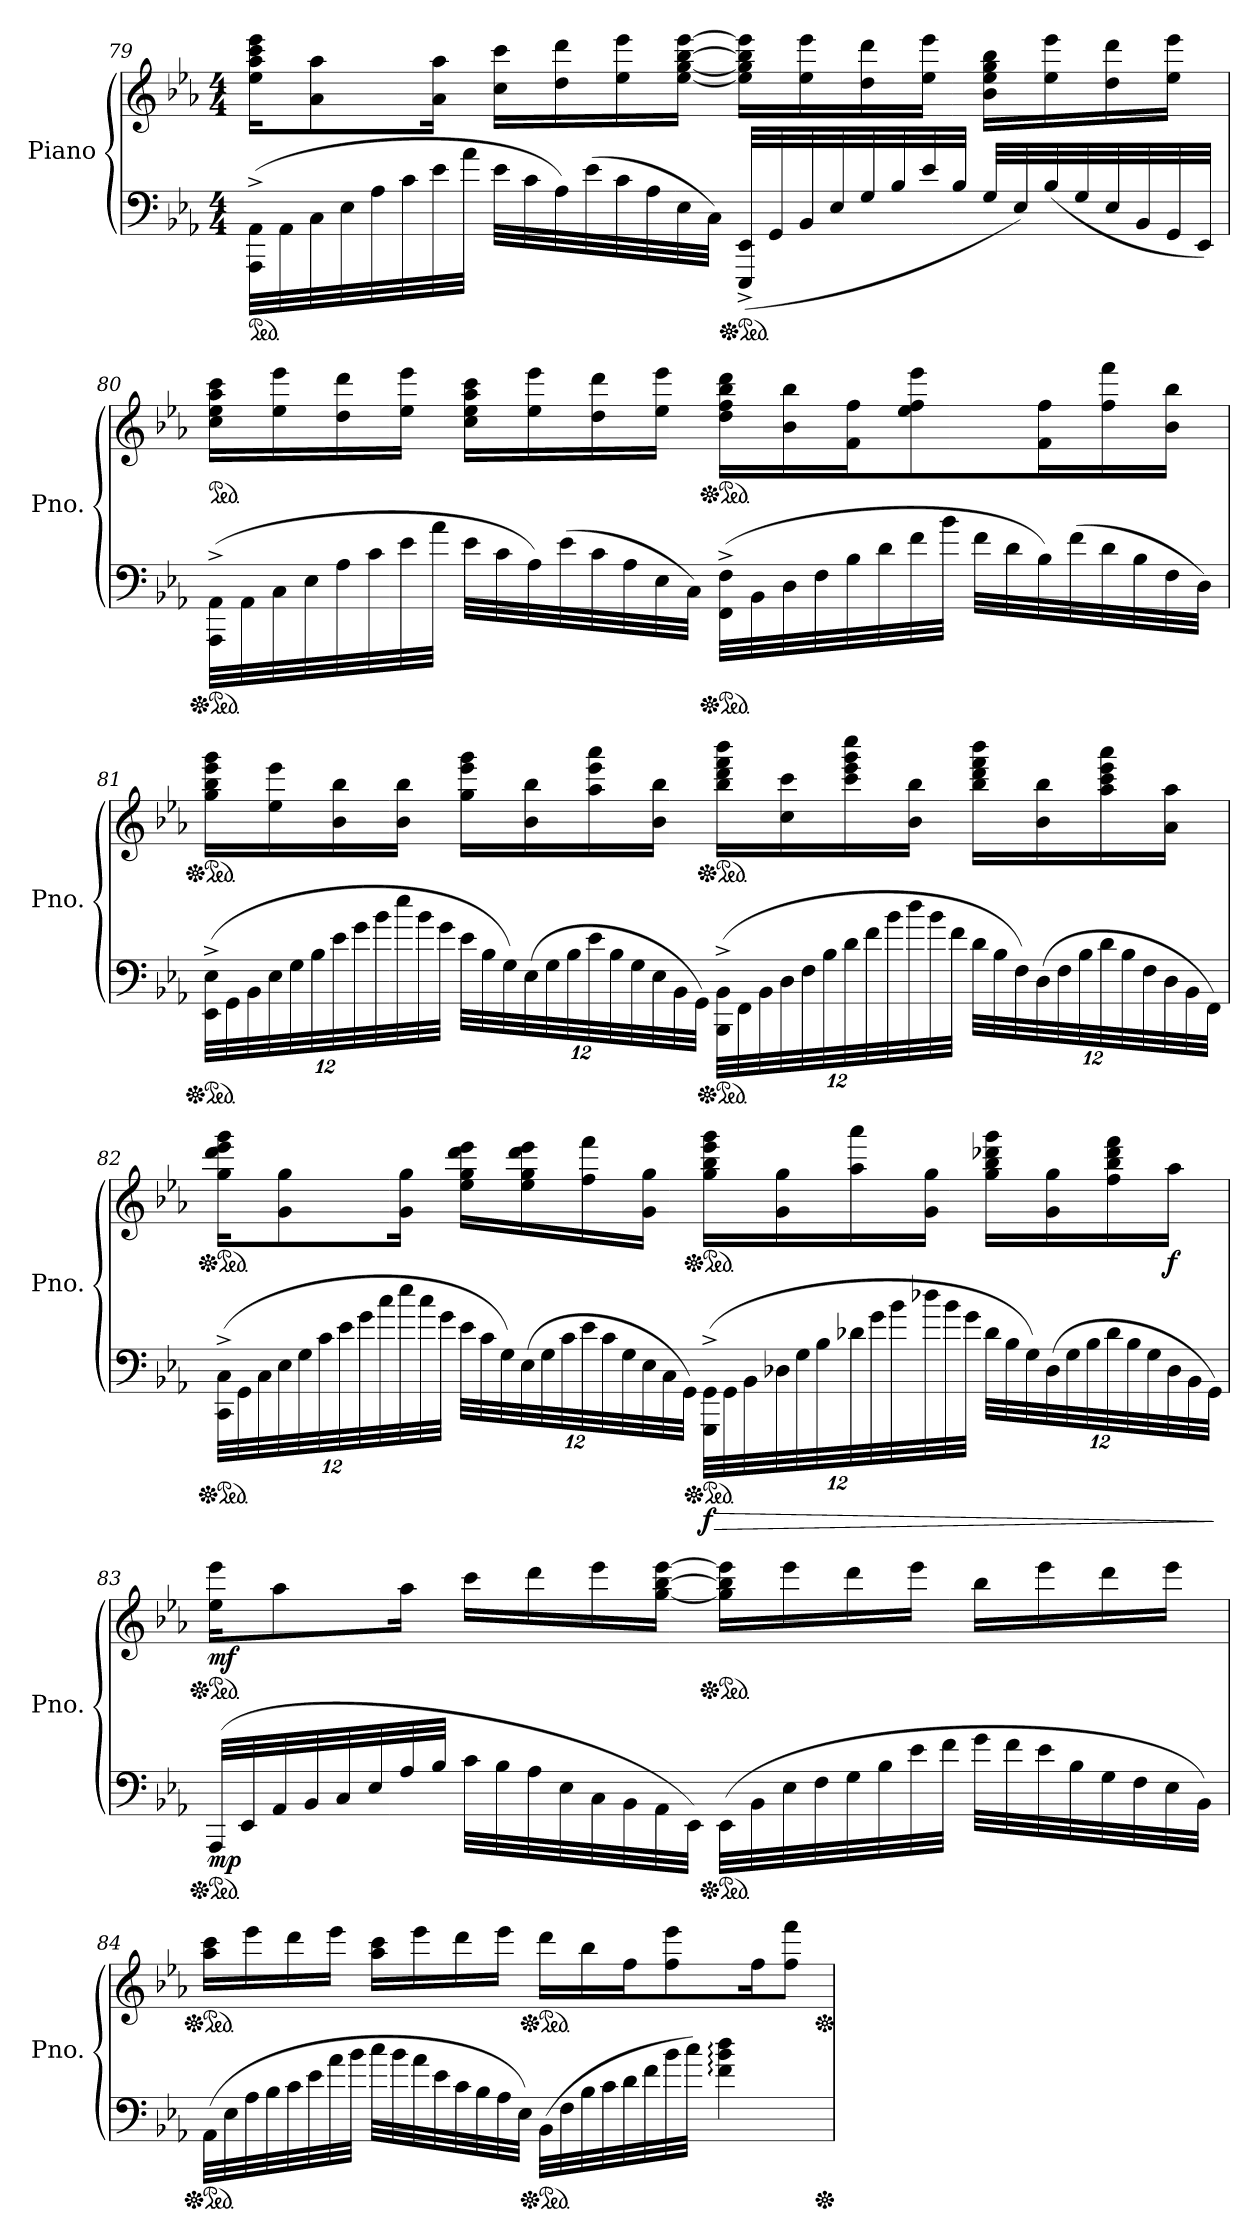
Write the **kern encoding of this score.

**kern	**dynam	**kern	**dynam
*part2	*part2	*part1	*part1
*staff2	*staff2	*staff1	*staff1
*I"Piano	*	*I"Piano	*
*I'Pno.	*	*I'Pno.	*
!!LO:LB:g=z
*clefF4	*	*clefG2	*
*k[b-e-a-]	*	*k[b-e-a-]	*
*M4/4	*	*M4/4	*
*ped	*	*	*
=79	=79	=79	=79
(>32AAA-\^ 32AA-\^LLL	.	16ee-\ 16aa-\ 16ccc\ 16eee-\KL	.
32AA-\	.	.	.
32C\	.	8a-\ 8aa-\	.
32E-\	.	.	.
32A-\	.	.	.
32c\	.	.	.
32e-\	.	16a-\ 16aa-\Jk	.
32a-\JJJ	.	.	.
32e-\LLL	.	16cc\ 16ccc\LL	.
32c\	.	.	.
32A-\)	.	16dd\ 16ddd\	.
(>32e-\	.	.	.
32c\	.	16ee-\ 16eee-\	.
32A-\	.	.	.
32E-\	.	[16ee-\ [16gg\ [16bb-\ [16eee-\JJ	.
32C\JJJ)	.	.	.
*Xped	*	*	*
*ped	*	*	*
(<32EEE-/^ 32EE-/^LLL	.	16ee-\] 16gg\] 16bb-\] 16eee-\]LL	.
32GG/	.	.	.
32BB-/	.	16ee-\ 16eee-\	.
32E-/	.	.	.
32G/	.	16dd\ 16ddd\	.
32B-/	.	.	.
32e-/	.	16ee-\ 16eee-\JJ	.
32B-/JJJ	.	.	.
32G/LLL	.	16b-\ 16ee-\ 16gg\ 16bb-\LL	.
32E-/)	.	.	.
(<32B-/	.	16ee-\ 16eee-\	.
32G/	.	.	.
32E-/	.	16dd\ 16ddd\	.
32BB-/	.	.	.
32GG/	.	16ee-\ 16eee-\JJ	.
32EE-/JJJ)	.	.	.
!!LO:PB:g=z
=80	=80	=80	=80
*Xped	*	*	*
*ped	*	*	*
*	*	*ped	*
(>32AAA-\^ 32AA-\^LLL	.	16cc\ 16ee-\ 16aa-\ 16ccc\LL	.
32AA-\	.	.	.
32C\	.	16ee-\ 16eee-\	.
32E-\	.	.	.
32A-\	.	16dd\ 16ddd\	.
32c\	.	.	.
32e-\	.	16ee-\ 16eee-\JJ	.
32a-\JJJ	.	.	.
32e-\LLL	.	16cc\ 16ee-\ 16aa-\ 16ccc\LL	.
32c\	.	.	.
32A-\)	.	16ee-\ 16eee-\	.
(>32e-\	.	.	.
32c\	.	16dd\ 16ddd\	.
32A-\	.	.	.
32E-\	.	16ee-\ 16eee-\JJ	.
32C\JJJ)	.	.	.
*Xped	*	*	*
*ped	*	*	*
*	*	*Xped	*
*	*	*ped	*
(>32FF\^ 32F\^LLL	.	16dd\ 16ff\ 16bb-\ 16ddd\LL	.
32BB-\	.	.	.
32D\	.	16b-\ 16bb-\	.
32F\	.	.	.
32B-\	.	16f\ 16ff\J	.
32d\	.	.	.
32f\	.	8ee-\ 8ff\ 8eee-\	.
32b-\JJJ	.	.	.
32f\LLL	.	.	.
32d\	.	.	.
32B-\)	.	16f\ 16ff\L	.
(>32f\	.	.	.
32d\	.	16ff\ 16fff\	.
32B-\	.	.	.
32F\	.	16b-\ 16bb-\JJ	.
32D\JJJ)	.	.	.
!!LO:LB:g=z
=81	=81	=81	=81
*Xped	*	*	*
*ped	*	*	*
*Xbrackettup	*	*	*
*	*	*Xped	*
*	*	*ped	*
*	*	*MM60	*
*	*	*^	*
*	*	*	*^	*
*	*	*	*	*^	*
*	*	*	*	*	*^	*
*	*	*	*	*	*	*^	*
*	*	*	*	*	*	*	*^	*
(>48EE-\^ 48E-\^LLL	.	16gg\ 16bb-\ 16eee-\ 16ggg\LL	24ryy	12ryy	3ryy	3ryy	3ryy	3..ryy	.
48GG\	.	.	.	.	.	.	.	.	.
*	*	*MM66	*	*	*	*	*	*	*
48BB-\	.	.	3%2ryy	.	.	.	.	.	.
48E-\	.	16ee-\ 16eee-\	.	.	.	.	.	.	.
*	*	*MM72	*	*	*	*	*	*	*
48G\	.	.	.	3%2ryy	.	.	.	.	.
48B-\	.	.	.	.	.	.	.	.	.
48e-\	.	16b-\ 16bb-\	.	.	.	.	.	.	.
48g\	.	.	.	.	.	.	.	.	.
48b-\	.	.	.	.	.	.	.	.	.
48ee-\	.	16b-\ 16bb-\JJ	.	.	.	.	.	.	.
48b-\	.	.	.	.	.	.	.	.	.
48g\JJJ	.	.	.	.	.	.	.	.	.
48e-\LLL	.	16gg\ 16eee-\ 16ggg\LL	.	.	.	.	.	.	.
48B-\	.	.	.	.	.	.	.	.	.
48G\)	.	.	.	.	.	.	.	.	.
(>48E-\	.	16b-\ 16bb-\	.	.	.	.	.	.	.
48G\	.	.	.	.	12ryy	12.ryy	6ryy	.	.
48B-\	.	.	.	.	.	.	.	.	.
48e-\	.	16aa-\ 16eee-\ 16aaa-\	.	.	.	.	.	.	.
48B-\	.	.	.	.	.	.	.	.	.
*	*	*MM68	*	*	*	*	*	*	*
48G\	.	.	.	.	3..ryy	.	.	.	.
48E-\	.	16b-\ 16bb-\JJ	.	.	.	.	.	.	.
*	*	*MM64	*	*	*	*	*	*	*
48BB-\	.	.	.	.	.	3ryy	.	.	.
48GG\JJJ)	.	.	.	.	.	.	.	.	.
*Xped	*	*	*	*	*	*	*	*	*
*ped	*	*	*	*	*	*	*	*	*
*	*	*Xped	*	*	*	*	*	*	*
*	*	*ped	*	*	*	*	*	*	*
*	*	*MM60	*	*	*	*	*	*	*
(>48BBB-\^ 48BB-\^LLL	.	16bb-\ 16ddd\ 16fff\ 16bbb-\LL	.	.	.	.	24ryy	.	.
48FF\	.	.	.	.	.	.	.	.	.
*	*	*MM66	*	*	*	*	*	*	*
48BB-\	.	.	.	.	.	.	3ryy	.	.
48D\	.	16cc\ 16ccc\	.	.	.	.	.	.	.
*	*	*MM72	*	*	*	*	*	*	*
48F\	.	.	.	.	.	.	.	3ryy	.
48B-\	.	.	.	.	.	.	.	.	.
48d\	.	16ccc\ 16eee-\ 16ggg\ 16cccc\	.	.	.	.	.	.	.
48f\	.	.	.	.	.	.	.	.	.
48b-\	.	.	.	.	.	.	.	.	.
48dd\	.	16b-\ 16bb-\JJ	.	.	.	.	.	.	.
48b-\	.	.	6..ryy	.	.	.	.	.	.
48f\JJJ	.	.	.	.	.	.	.	.	.
48d\LLL	.	16bb-\ 16ddd\ 16fff\ 16bbb-\LL	.	6.ryy	.	.	.	.	.
48B-\	.	.	.	.	.	.	.	.	.
48F\)	.	.	.	.	.	6ryy	.	.	.
(>48D\	.	16b-\ 16bb-\	.	.	.	.	.	.	.
48F\	.	.	.	.	.	.	.	.	.
48B-\	.	.	.	.	.	.	.	.	.
48d\	.	16aa-\ 16ccc\ 16eee-\ 16aaa-\	.	.	.	.	12.ryy	.	.
48B-\	.	.	.	.	.	.	.	.	.
*	*	*MM68	*	*	*	*	*	*	*
48F\	.	.	.	.	.	.	.	12ryy	.
48D\	.	16a-\ 16aa-\JJ	.	.	.	.	.	.	.
*	*	*MM64	*	*	*	*	*	*	*
48BB-\	.	.	.	.	.	24ryy	.	.	.
48FF\JJJ)	.	.	.	.	.	.	.	.	.
!!LO:LB:g=z	!!	!!	!!	!!	!!	!!
=82	=82	=82	=82	=82	=82	=82	=82	=82	=82
*Xped	*	*	*	*	*	*	*	*	*
*ped	*	*	*	*	*	*	*	*	*
*	*	*Xped	*	*	*	*	*	*	*
*	*	*ped	*	*	*	*	*	*	*
*	*	*MM60	*	*	*	*	*	*	*
(>48CC\^ 48C\^LLL	.	16gg\ 16ddd\ 16eee-\ 16ggg\KL	24ryy	12ryy	3ryy	3ryy	3ryy	3..ryy	.
48GG\	.	.	.	.	.	.	.	.	.
*	*	*MM66	*	*	*	*	*	*	*
48C\	.	.	3%2ryy	.	.	.	.	.	.
48E-\	.	8g\ 8gg\	.	.	.	.	.	.	.
*	*	*MM72	*	*	*	*	*	*	*
48G\	.	.	.	3%2ryy	.	.	.	.	.
48c\	.	.	.	.	.	.	.	.	.
48e-\	.	.	.	.	.	.	.	.	.
48g\	.	.	.	.	.	.	.	.	.
48cc\	.	.	.	.	.	.	.	.	.
48ee-\	.	16g\ 16gg\Jk	.	.	.	.	.	.	.
48cc\	.	.	.	.	.	.	.	.	.
48g\JJJ	.	.	.	.	.	.	.	.	.
48e-\LLL	.	16ee-\ 16gg\ 16ddd\ 16eee-\LL	.	.	.	.	.	.	.
48c\	.	.	.	.	.	.	.	.	.
48G\)	.	.	.	.	.	.	.	.	.
(>48E-\	.	16ee-\ 16gg\ 16ddd\ 16eee-\	.	.	.	.	.	.	.
48G\	.	.	.	.	12ryy	12.ryy	6ryy	.	.
48c\	.	.	.	.	.	.	.	.	.
48e-\	.	16ff\ 16fff\	.	.	.	.	.	.	.
48c\	.	.	.	.	.	.	.	.	.
*	*	*MM68	*	*	*	*	*	*	*
48G\	.	.	.	.	3..ryy	.	.	.	.
48E-\	.	16g\ 16gg\JJ	.	.	.	.	.	.	.
*	*	*MM64	*	*	*	*	*	*	*
48C\	.	.	.	.	.	3ryy	.	.	.
48GG\JJJ)	.	.	.	.	.	.	.	.	.
*Xped	*	*	*	*	*	*	*	*	*
*ped	*	*	*	*	*	*	*	*	*
*	*	*Xped	*	*	*	*	*	*	*
*	*	*ped	*	*	*	*	*	*	*
*	*	*MM60	*	*	*	*	*	*	*
!	!LO:DY:b	!	!	!	!	!	!	!	!
(>48GGG\^ 48GG\^LLL	f	16gg\ 16bb-\ 16eee-\ 16ggg\LL	.	.	.	.	24ryy	.	.
!	!LO:HP:b	!	!	!	!	!	!	!	!
48GG\	>	.	.	.	.	.	.	.	.
*	*	*MM66	*	*	*	*	*	*	*
48BB-\	.	.	.	.	.	.	3ryy	.	.
48D-X\	.	16g\ 16gg\	.	.	.	.	.	.	.
*	*	*MM72	*	*	*	*	*	*	*
48G\	.	.	.	.	.	.	.	3ryy	.
48B-\	.	.	.	.	.	.	.	.	.
48d-X\	.	16aa-\ 16aaa-\	.	.	.	.	.	.	.
48g\	.	.	.	.	.	.	.	.	.
48b-\	.	.	.	.	.	.	.	.	.
48dd-X\	.	16g\ 16gg\JJ	.	.	.	.	.	.	.
48b-\	.	.	6..ryy	.	.	.	.	.	.
48g\JJJ	.	.	.	.	.	.	.	.	.
48d-\LLL	.	16gg\ 16bb-\ 16ddd-X\ 16ggg\LL	.	6.ryy	.	.	.	.	.
48B-\	.	.	.	.	.	.	.	.	.
48G\)	.	.	.	.	.	6ryy	.	.	.
(>48D-\	.	16g\ 16gg\	.	.	.	.	.	.	.
48G\	.	.	.	.	.	.	.	.	.
48B-\	.	.	.	.	.	.	.	.	.
48d-\	.	16ff\ 16bb-\ 16ddd-\ 16fff\	.	.	.	.	12.ryy	.	.
48B-\	.	.	.	.	.	.	.	.	.
*	*	*MM66	*	*	*	*	*	*	*
48G\	.	.	.	.	.	.	.	12ryy	.
!	!	!	!	!	!	!	!	!	!LO:DY:b
48D-\	.	16aa-\JJ	.	.	.	.	.	.	f
*	*	*MM60	*	*	*	*	*	*	*
48BB-\	.	.	.	.	.	24ryy	.	.	.
48GG\JJJ)	.	.	.	.	.	.	.	.	.
.	]	.	.	.	.	.	.	.	.
*	*	*v	*v	*v	*v	*v	*v	*v	*
!!LO:PB:g=z
=83	=83	=83	=83
*Xped	*	*	*
*ped	*	*	*
*	*	*Xped	*
*	*	*ped	*
*	*	*MM72	*
*	*	*^	*
*	*	*	*^	*
*	*	*	*	*^	*
*	*	*	*	*	*^	*
*	*	*	*	*	*	*^	*
*	*	*	*	*	*	*	*^	*
!	!LO:DY:b	!	!	!	!	!	!	!	!LO:DY:b
*	*	*v	*v	*v	*v	*v	*v	*v	*
(>32AAA-/LLL	mp	16ee-\ 16eee-\KL	mf
32EE-/	.	.	.
32AA-/	.	8aa-\	.
32BB-/	.	.	.
32C/	.	.	.
32E-/	.	.	.
32A-/	.	16aa-\Jk	.
32B-/JJJ	.	.	.
32c\LLL	.	16ccc\LL	.
32B-\	.	.	.
32A-\	.	16ddd\	.
32E-\	.	.	.
32C\	.	16eee-\	.
32BB-\	.	.	.
32AA-\	.	[16gg\ [16bb-\ [16eee-\JJ	.
32EE-\JJJ)	.	.	.
*Xped	*	*	*
*ped	*	*	*
*	*	*Xped	*
*	*	*ped	*
(>32EE-\LLL	.	16gg\] 16bb-\] 16eee-\]LL	.
32BB-\	.	.	.
32E-\	.	16eee-\	.
32F\	.	.	.
32G\	.	16ddd\	.
32B-\	.	.	.
32e-\	.	16eee-\JJ	.
32f\JJJ	.	.	.
32g\LLL	.	16bb-\LL	.
32f\	.	.	.
32e-\	.	16eee-\	.
32B-\	.	.	.
32G\	.	16ddd\	.
32F\	.	.	.
32E-\	.	16eee-\JJ	.
32BB-\JJJ)	.	.	.
!!LO:LB:g=z
=84	=84	=84	=84
*Xped	*	*	*
*ped	*	*	*
*	*	*Xped	*
*	*	*ped	*
(>32AA-\LLL	.	16aa-\ 16ccc\LL	.
32E-\	.	.	.
32A-\	.	16eee-\	.
32B-\	.	.	.
32c\	.	16ddd\	.
32e-\	.	.	.
32a-\	.	16eee-\JJ	.
32b-\JJJ	.	.	.
32cc\LLL	.	16aa-\ 16ccc\LL	.
32b-\	.	.	.
32a-\	.	16eee-\	.
32e-\	.	.	.
32c\	.	16ddd\	.
32B-\	.	.	.
32A-\	.	16eee-\JJ	.
32E-\JJJ)	.	.	.
*Xped	*	*	*
*ped	*	*	*
*	*	*Xped	*
*	*	*ped	*
*	*	*MM66	*
(>32BB-\LLL	.	16ddd\LL	.
32F\	.	.	.
*	*	*MM60	*
32B-\	.	16bb-\	.
32c\	.	.	.
*	*	*MM50	*
32d\	.	16ff\J	.
32f\	.	.	.
*	*	*MM40	*
32b-\	.	8ff\ 8eee-\	.
32cc\JJJ)	.	.	.
4f\: 4b-\: 4dd\:	.	.	.
.	.	16ff\K	.
*	*	*MM15	*
.	.	8ff\ 8fff\J	.
*Xped	*	*	*
*	*	*Xped	*
=	=	=	=
*-	*-	*-	*-
